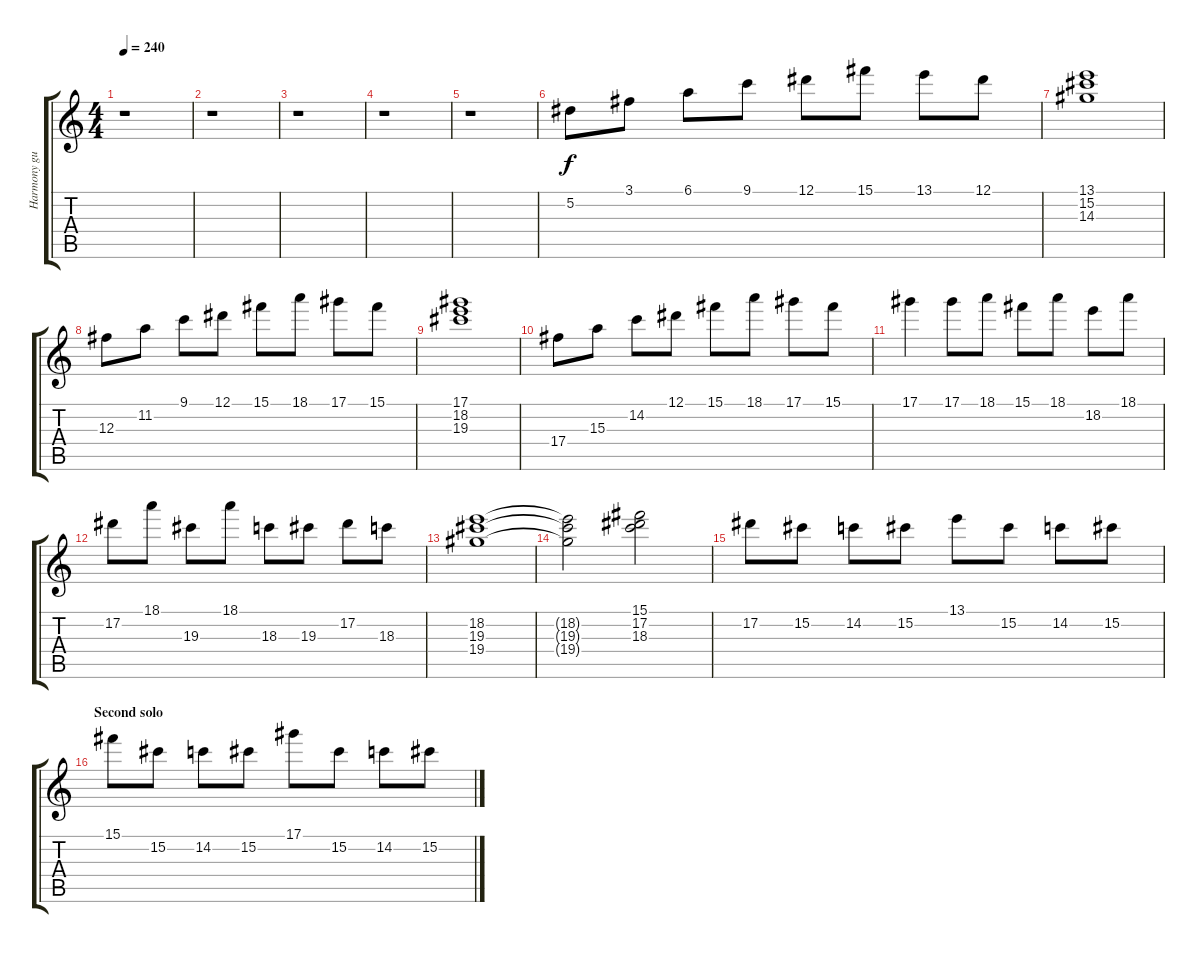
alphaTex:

\track ("Harmony guitar" "Harmony gu") {instrument distortionguitar}
\staff {score tabs}
\tuning (Eb4 Bb3 Gb3 Db3 Ab2 Eb2) {hide}
\ts (4 4)
\tempo 240
\clef g2
\ks c
r.1{dy f} |
r.1 |
r.1 |
r.1 |
r.1 |
5.2.8 3.1.8 6.1.8 9.1.8 12.1.8 15.1.8 13.1.8 12.1.8 |
(13.1 15.2 14.3).1 |
12.3.8 11.2.8 9.1.8 12.1.8 15.1.8 18.1.8 17.1.8 15.1.8 |
(17.1 18.2 19.3).1 |
17.4.8 15.3.8 14.2.8 12.1.8 15.1.8 18.1.8 17.1.8 15.1.8 |
17.1.4 17.1.8 18.1.8 15.1.8 18.1.8 18.2.8 18.1.8 |
17.2.8 18.1.8 19.3.8 18.1.8 18.3.8 19.3.8 17.2.8 18.3.8 |
(18.2 19.3 19.4).1 |
(18.2{t} 19.3{t} 19.4{t}).2 (15.1 17.2 18.3).2 |
17.2.8 15.2.8 14.2.8 15.2.8 13.1.8 15.2.8 14.2.8 15.2.8 |
\section ("" "Second solo")
15.1.8 15.2.8 14.2.8 15.2.8 17.1.8 15.2.8 14.2.8 15.2.8
